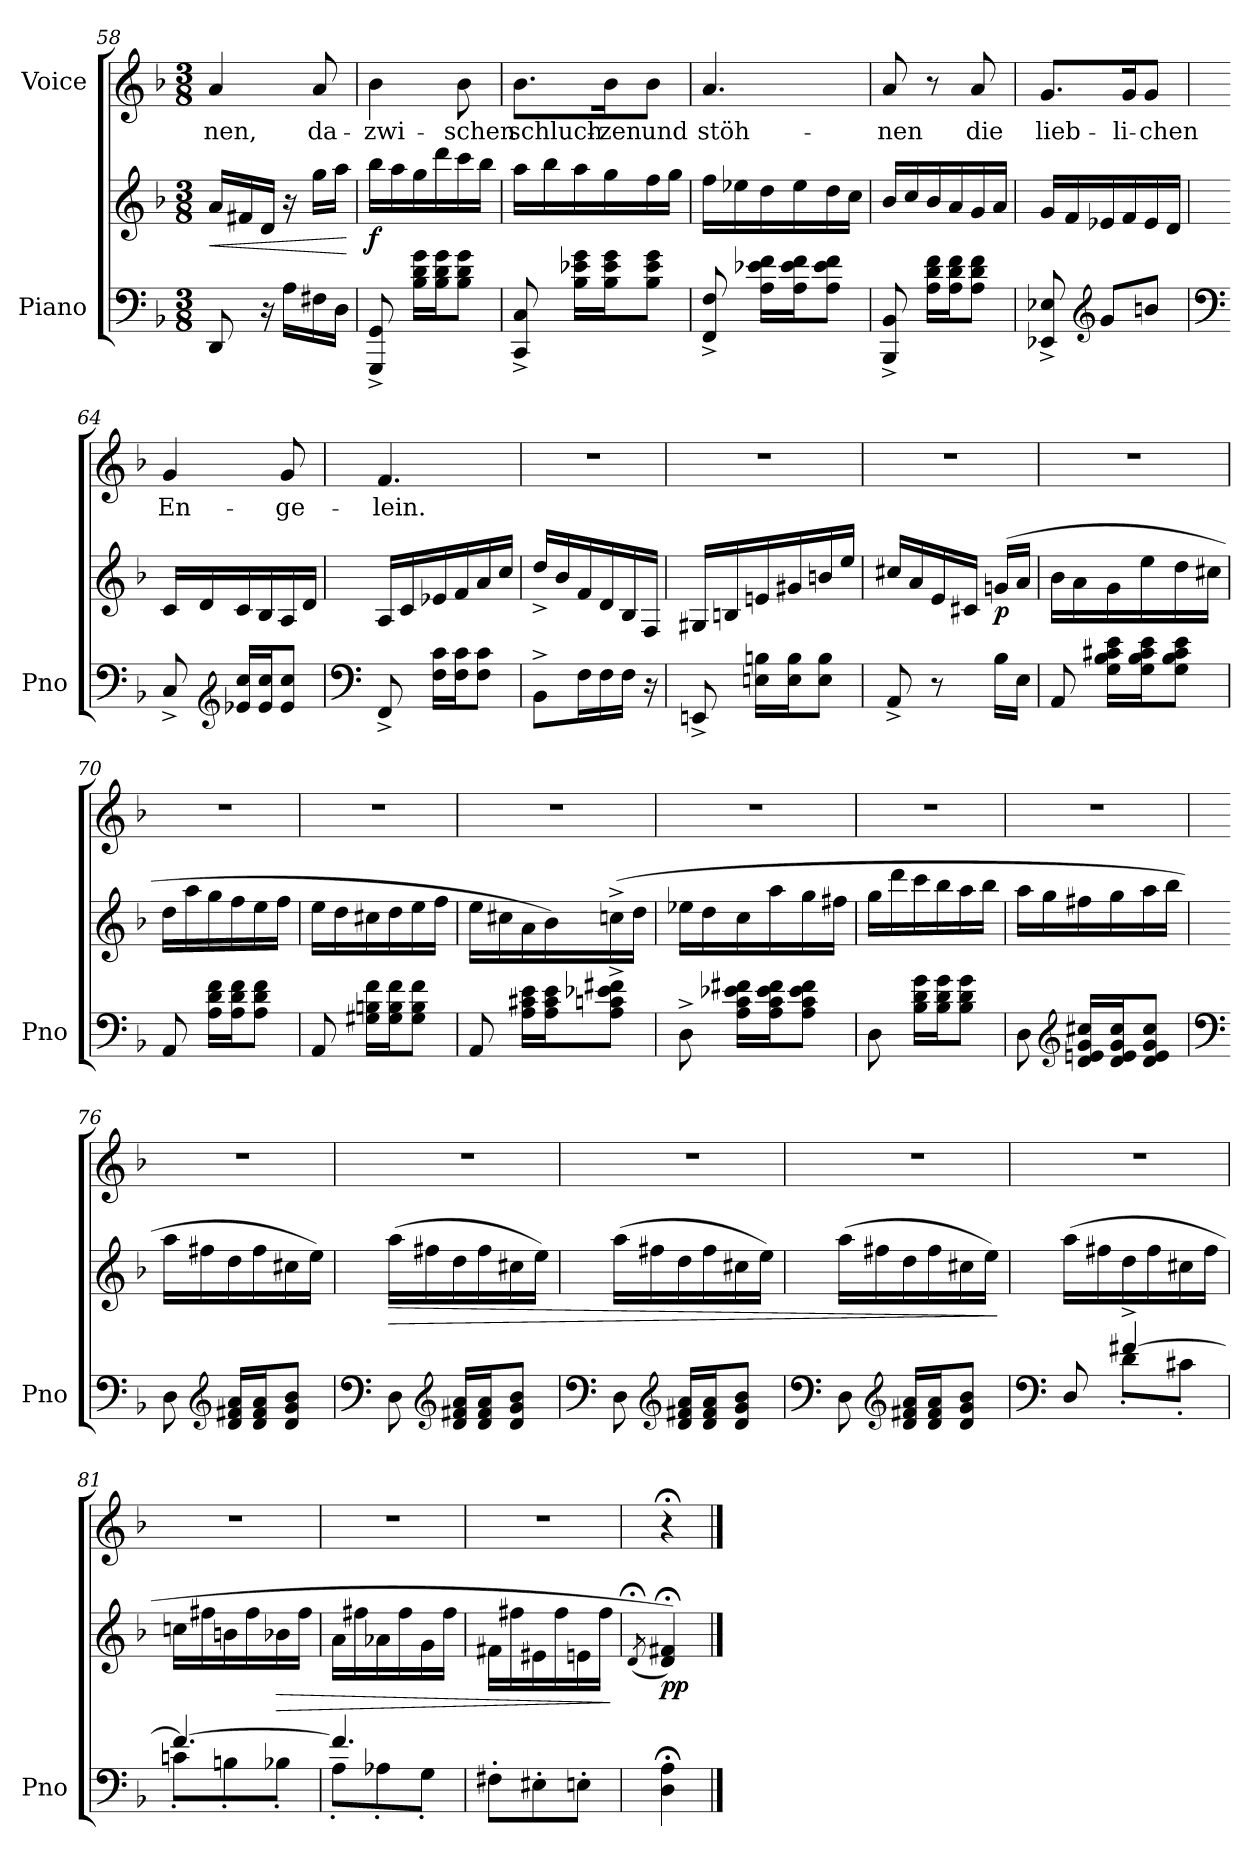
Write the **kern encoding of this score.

**kern	**kern	**dynam	**kern	**text
*part2	*part2	*part2	*part1	*part1
*staff3	*staff2	*staff2/3	*staff1	*staff1
*I"Piano	*	*	*I"Voice	*
*I'Pno	*	*	*	*
*clefF4	*clefG2	*	*clefG2	*
*k[b-]	*k[b-]	*	*k[b-]	*
*M3/8	*M3/8	*	*M3/8	*
=58	=58	=58	=58	=58
!	!	!LO:HP:b	!	!LO:LY:b
8DD/	16a/LL	<	4a/	-nen,
.	16f#X/	.	.	.
16r	16d/JJ	.	.	.
16A\LL	16r	.	.	.
!	!	!	!	!LO:LY:b
16F#X\	16gg\LL	.	8a/	da-
16D\JJ	16aa\JJ	.	.	.
.	.	[	.	.
=59	=59	=59	=59	=59
!	!	!LO:DY:b	!	!LO:LY:b
8GGG/^ 8GG/^	16bb-\LL	f	4b-\	-zwi-
.	16aa\	.	.	.
16B-\ 16d\ 16g\LL	16gg\	.	.	.
16B-\ 16d\ 16g\J	16ddd\	.	.	.
!	!	!	!	!LO:LY:b
8B-\ 8d\ 8g\J	16ccc\	.	8b-\	-schen
.	16bb-\JJ	.	.	.
=60	=60	=60	=60	=60
!	!	!	!	!LO:LY:b
8CC/^ 8C/^	16aa\LL	.	8.b-\L	schluch-
.	16bb-\	.	.	.
16B-\ 16e-X\ 16g\LL	16aa\	.	.	.
!	!	!	!	!LO:LY:b
16B-\ 16e-\ 16g\J	16gg\	.	16b-\K	-zen
!	!	!	!	!LO:LY:b
8B-\ 8e-\ 8g\J	16ff\	.	8b-\J	und
.	16gg\JJ	.	.	.
=61	=61	=61	=61	=61
!	!	!	!	!LO:LY:b
8FF/^ 8F/^	16ff\LL	.	4.a/	stöh-
.	16ee-X\	.	.	.
16A\ 16e-X\ 16f\LL	16dd\	.	.	.
16A\ 16e-\ 16f\J	16ee-\	.	.	.
8A\ 8e-\ 8f\J	16dd\	.	.	.
.	16cc\JJ	.	.	.
=62	=62	=62	=62	=62
!	!	!	!	!LO:LY:b
8BBB-/^ 8BB-/^	16b-/LL	.	8a/	-nen
.	16cc/	.	.	.
16A\ 16d\ 16f\LL	16b-/	.	8r	.
16A\ 16d\ 16f\J	16a/	.	.	.
!	!	!	!	!LO:LY:b
8A\ 8d\ 8f\J	16g/	.	8a/	die
.	16a/JJ	.	.	.
!!LO:LB:g=z
=63	=63	=63	=63	=63
!	!	!	!	!LO:LY:b
8EE-X/^ 8E-X/^	16g/LL	.	8.g/L	lieb-
.	16f/	.	.	.
*clefG2	*	*	*	*
8g/L	16e-X/	.	.	.
!	!	!	!	!LO:LY:b
.	16f/	.	16g/K	-li-
!	!	!	!	!LO:LY:b
8bn/J	16e-/	.	8g/J	-chen
.	16d/JJ	.	.	.
=64	=64	=64	=64	=64
*clefF4	*	*	*	*
!	!	!	!	!LO:LY:b
8C^/	16c/LL	.	4g/	En-
.	16d/	.	.	.
*clefG1	*	*	*	*
16g-X/ 16ee/LL	16c/	.	.	.
16g-/ 16ee/J	16B-/	.	.	.
!	!	!	!	!LO:LY:b
8g-/ 8ee/J	16A/	.	8g/	-ge-
.	16d/JJ	.	.	.
=65	=65	=65	=65	=65
*clefF4	*	*	*	*
!	!	!	!	!LO:LY:b
8FF^/	16A/LL	.	4.f/	-lein.
.	16c/	.	.	.
16F\ 16c\LL	16e-X/	.	.	.
16F\ 16c\J	16f/	.	.	.
8F\ 8c\J	16a/	.	.	.
.	16cc/JJ	.	.	.
=66	=66	=66	=66	=66
8BB-^\L	16dd^/LL	.	4.r	.
.	16b-/	.	.	.
16F\L	16f/	.	.	.
16F\	16d/	.	.	.
16F\JJ	16B-/	.	.	.
16r	16F/JJ	.	.	.
=67	=67	=67	=67	=67
8EEn^/	16G#X/LL	.	4.r	.
.	16Bn/	.	.	.
16En\ 16Bn\LL	16en/	.	.	.
16E\ 16B\J	16g#X/	.	.	.
8E\ 8B\J	16bn/	.	.	.
.	16ee/JJ	.	.	.
=68	=68	=68	=68	=68
8AA^/	16cc#X/LL	.	4.r	.
.	16a/	.	.	.
8r	16e/	.	.	.
.	16c#X/JJ	.	.	.
!	!	!LO:DY:b	!	!
16B-\LL	(>16gn/LL	p	.	.
16E\JJ	16a/JJ	.	.	.
=69	=69	=69	=69	=69
8AA/	16b-\LL	.	4.r	.
.	16a\	.	.	.
16G\ 16B-\ 16c#X\ 16e\LL	16g\	.	.	.
16G\ 16B-\ 16c#\ 16e\J	16ee\	.	.	.
8G\ 8B-\ 8c#\ 8e\J	16dd\	.	.	.
.	16cc#X\JJ	.	.	.
!!LO:LB:g=z
=70	=70	=70	=70	=70
8AA/	16dd\LL	.	4.r	.
.	16aa\	.	.	.
16A\ 16d\ 16f\LL	16gg\	.	.	.
16A\ 16d\ 16f\J	16ff\	.	.	.
8A\ 8d\ 8f\J	16ee\	.	.	.
.	16ff\JJ	.	.	.
=71	=71	=71	=71	=71
8AA/	16ee\LL	.	4.r	.
.	16dd\	.	.	.
16G#X\ 16Bn\ 16f\LL	16cc#X\	.	.	.
16G#\ 16B\ 16f\J	16dd\	.	.	.
8G#\ 8B\ 8f\J	16ee\	.	.	.
.	16ff\JJ	.	.	.
=72	=72	=72	=72	=72
8AA/	16ee\LL	.	4.r	.
.	16cc#X\	.	.	.
16A\ 16c#X\ 16e\LL	16a\	.	.	.
16A\ 16c#\ 16e\J	16b-\)	.	.	.
8A\^ 8cn\^ 8e-X\^ 8f#X\^J	(>16ccn^\	.	.	.
.	16dd\JJ	.	.	.
=73	=73	=73	=73	=73
8D^\	16ee-X\LL	.	4.r	.
.	16dd\	.	.	.
16A\ 16c\ 16e-X\ 16f#X\LL	16cc\	.	.	.
16A\ 16c\ 16e-\ 16f#\J	16aa\	.	.	.
8A\ 8c\ 8e-\ 8f#\J	16gg\	.	.	.
.	16ff#X\JJ	.	.	.
=74	=74	=74	=74	=74
8D\	16gg\LL	.	4.r	.
.	16ddd\	.	.	.
16B-\ 16d\ 16g\LL	16ccc\	.	.	.
16B-\ 16d\ 16g\J	16bb-\	.	.	.
8B-\ 8d\ 8g\J	16aa\	.	.	.
.	16bb-\JJ	.	.	.
=75	=75	=75	=75	=75
8D\	16aa\LL	.	4.r	.
.	16gg\	.	.	.
*clefG2	*	*	*	*
16d/ 16en/ 16g/ 16cc#X/LL	16ff#X\	.	.	.
16d/ 16e/ 16g/ 16cc#/J	16gg\	.	.	.
8d/ 8e/ 8g/ 8cc#/J	16aa\	.	.	.
.	16bb-\JJ	.	.	.
=76	=76	=76	=76	=76
*clefF4	*	*	*	*
8D\	16aa\LL	.	4.r	.
.	16ff#X\	.	.	.
*clefG2	*	*	*	*
16d/ 16f#X/ 16a/LL	16dd\	.	.	.
16d/ 16f#/ 16a/J	16ff#\	.	.	.
8d/ 8g/ 8b-/J	16cc#X\	.	.	.
.	16ee\JJ)	.	.	.
!!LO:LB:g=z
=77	=77	=77	=77	=77
*clefF4	*	*	*	*
!	!	!LO:HP:b	!	!
8D\	(>16aa\LL	>	4.r	.
.	16ff#X\	.	.	.
*clefG2	*	*	*	*
16d/ 16f#X/ 16a/LL	16dd\	.	.	.
16d/ 16f#/ 16a/J	16ff#\	.	.	.
8d/ 8g/ 8b-/J	16cc#X\	.	.	.
.	16ee\JJ)	.	.	.
=78	=78	=78	=78	=78
*clefF4	*	*	*	*
8D\	(>16aa\LL	.	4.r	.
.	16ff#X\	.	.	.
*clefG2	*	*	*	*
16d/ 16f#X/ 16a/LL	16dd\	.	.	.
16d/ 16f#/ 16a/J	16ff#\	.	.	.
8d/ 8g/ 8b-/J	16cc#X\	.	.	.
.	16ee\JJ)	.	.	.
=79	=79	=79	=79	=79
*clefF4	*	*	*	*
8D\	(>16aa\LL	.	4.r	.
.	16ff#X\	.	.	.
*clefG2	*	*	*	*
16d/ 16f#X/ 16a/LL	16dd\	.	.	.
16d/ 16f#/ 16a/J	16ff#\	.	.	.
8d/ 8g/ 8b-/J	16cc#X\	.	.	.
.	16ee\JJ)	.	.	.
.	.	]	.	.
=80	=80	=80	=80	=80
*clefF4	*	*	*	*
*^	*	*	*	*
8D/	8ryy	(>16aa\LL	.	4.r	.
.	.	16ff#X\	.	.	.
[4f#X^/	8d'\L	16dd\	.	.	.
.	.	16ff#\	.	.	.
.	8c#X'\J	16cc#X\	.	.	.
.	.	16ff#\JJ	.	.	.
=81	=81	=81	=81	=81	=81
4.f#/_	8cn'\L	16ccn\LL	.	4.r	.
.	.	16ff#X\	.	.	.
.	8Bn'\	16bn\	.	.	.
.	.	16ff#\	.	.	.
!	!	!	!LO:HP:b	!	!
.	8B-X'\J	16b-X\	>	.	.
.	.	16ff#\JJ	.	.	.
=82	=82	=82	=82	=82	=82
4.f#/]	8A'\L	16a\LL	.	4.r	.
.	.	16ff#X\	.	.	.
.	8A-X'\	16a-X\	.	.	.
.	.	16ff#\	.	.	.
.	8G'\J	16g\	.	.	.
.	.	16ff#\JJ	.	.	.
*v	*v	*	*	*	*
=83	=83	=83	=83	=83
8F#X'\L	16f#X\LL	.	4.r	.
.	16ff#X\	.	.	.
8E#X'\	16e#X\	.	.	.
.	16ff#\	.	.	.
8En'\J	16en\	.	.	.
.	16ff#\JJ	.	.	.
.	.	]	.	.
!!LO:LB:g=z
=84	=84	=84	=84	=84
.	(<8qd;</	.	.	.
!	!	!LO:DY:b	!	!
4D\;< 4A\;<	4d/;< 4f#X/;<))	pp	4r;<	.
==	==	==	==	==
*-	*-	*-	*-	*-
